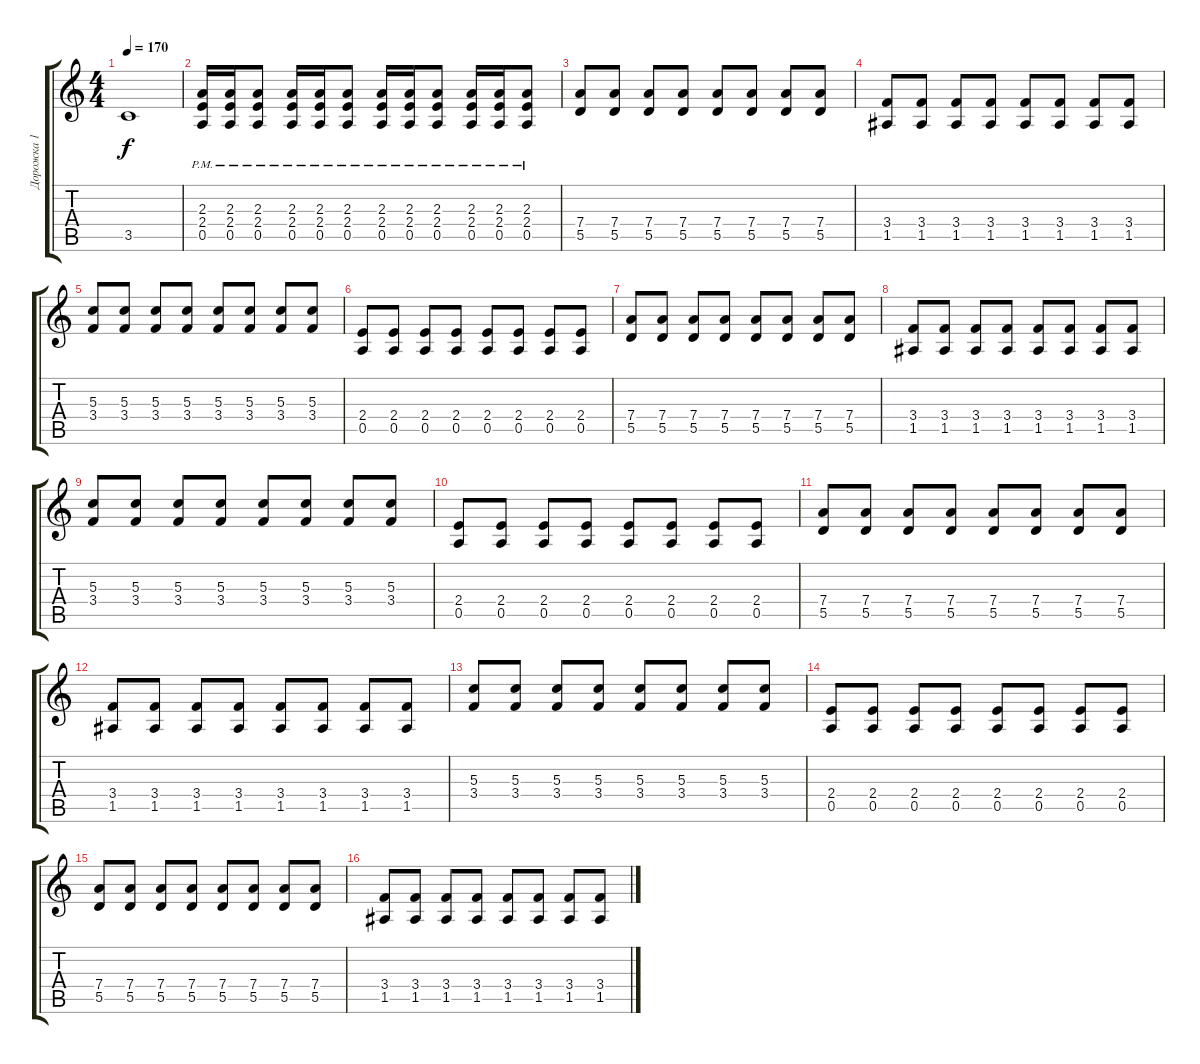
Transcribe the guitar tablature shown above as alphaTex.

\track ("Дорожка 1" "Дорожка 1") {instrument overdrivenguitar}
\staff {score tabs}
\tuning (E4 B3 G3 D3 A2 E2) {hide}
\ts (4 4)
\tempo 170
\clef g2
\ks c
3.5.1{dy f} |
(2.3{pm} 2.4{pm} 0.5{pm}).16 (2.3{pm} 2.4{pm} 0.5{pm}).16 (2.3{pm} 2.4{pm} 0.5{pm}).8 (2.3{pm} 2.4{pm} 0.5{pm}).16 (2.3{pm} 2.4{pm} 0.5{pm}).16 (2.3{pm} 2.4{pm} 0.5{pm}).8 (2.3{pm} 2.4{pm} 0.5{pm}).16 (2.3{pm} 2.4{pm} 0.5{pm}).16 (2.3{pm} 2.4{pm} 0.5{pm}).8 (2.3{pm} 2.4{pm} 0.5{pm}).16 (2.3{pm} 2.4{pm} 0.5{pm}).16 (2.3{pm} 2.4{pm} 0.5{pm}).8 |
(7.4 5.5).8 (7.4 5.5).8 (7.4 5.5).8 (7.4 5.5).8 (7.4 5.5).8 (7.4 5.5).8 (7.4 5.5).8 (7.4 5.5).8 |
(3.4 1.5).8 (3.4 1.5).8 (3.4 1.5).8 (3.4 1.5).8 (3.4 1.5).8 (3.4 1.5).8 (3.4 1.5).8 (3.4 1.5).8 |
(5.3 3.4).8 (5.3 3.4).8 (5.3 3.4).8 (5.3 3.4).8 (5.3 3.4).8 (5.3 3.4).8 (5.3 3.4).8 (5.3 3.4).8 |
(2.4 0.5).8 (2.4 0.5).8 (2.4 0.5).8 (2.4 0.5).8 (2.4 0.5).8 (2.4 0.5).8 (2.4 0.5).8 (2.4 0.5).8 |
(7.4 5.5).8 (7.4 5.5).8 (7.4 5.5).8 (7.4 5.5).8 (7.4 5.5).8 (7.4 5.5).8 (7.4 5.5).8 (7.4 5.5).8 |
(3.4 1.5).8 (3.4 1.5).8 (3.4 1.5).8 (3.4 1.5).8 (3.4 1.5).8 (3.4 1.5).8 (3.4 1.5).8 (3.4 1.5).8 |
(5.3 3.4).8 (5.3 3.4).8 (5.3 3.4).8 (5.3 3.4).8 (5.3 3.4).8 (5.3 3.4).8 (5.3 3.4).8 (5.3 3.4).8 |
(2.4 0.5).8 (2.4 0.5).8 (2.4 0.5).8 (2.4 0.5).8 (2.4 0.5).8 (2.4 0.5).8 (2.4 0.5).8 (2.4 0.5).8 |
(7.4 5.5).8 (7.4 5.5).8 (7.4 5.5).8 (7.4 5.5).8 (7.4 5.5).8 (7.4 5.5).8 (7.4 5.5).8 (7.4 5.5).8 |
(3.4 1.5).8 (3.4 1.5).8 (3.4 1.5).8 (3.4 1.5).8 (3.4 1.5).8 (3.4 1.5).8 (3.4 1.5).8 (3.4 1.5).8 |
(5.3 3.4).8 (5.3 3.4).8 (5.3 3.4).8 (5.3 3.4).8 (5.3 3.4).8 (5.3 3.4).8 (5.3 3.4).8 (5.3 3.4).8 |
(2.4 0.5).8 (2.4 0.5).8 (2.4 0.5).8 (2.4 0.5).8 (2.4 0.5).8 (2.4 0.5).8 (2.4 0.5).8 (2.4 0.5).8 |
(7.4 5.5).8 (7.4 5.5).8 (7.4 5.5).8 (7.4 5.5).8 (7.4 5.5).8 (7.4 5.5).8 (7.4 5.5).8 (7.4 5.5).8 |
(3.4 1.5).8 (3.4 1.5).8 (3.4 1.5).8 (3.4 1.5).8 (3.4 1.5).8 (3.4 1.5).8 (3.4 1.5).8 (3.4 1.5).8
